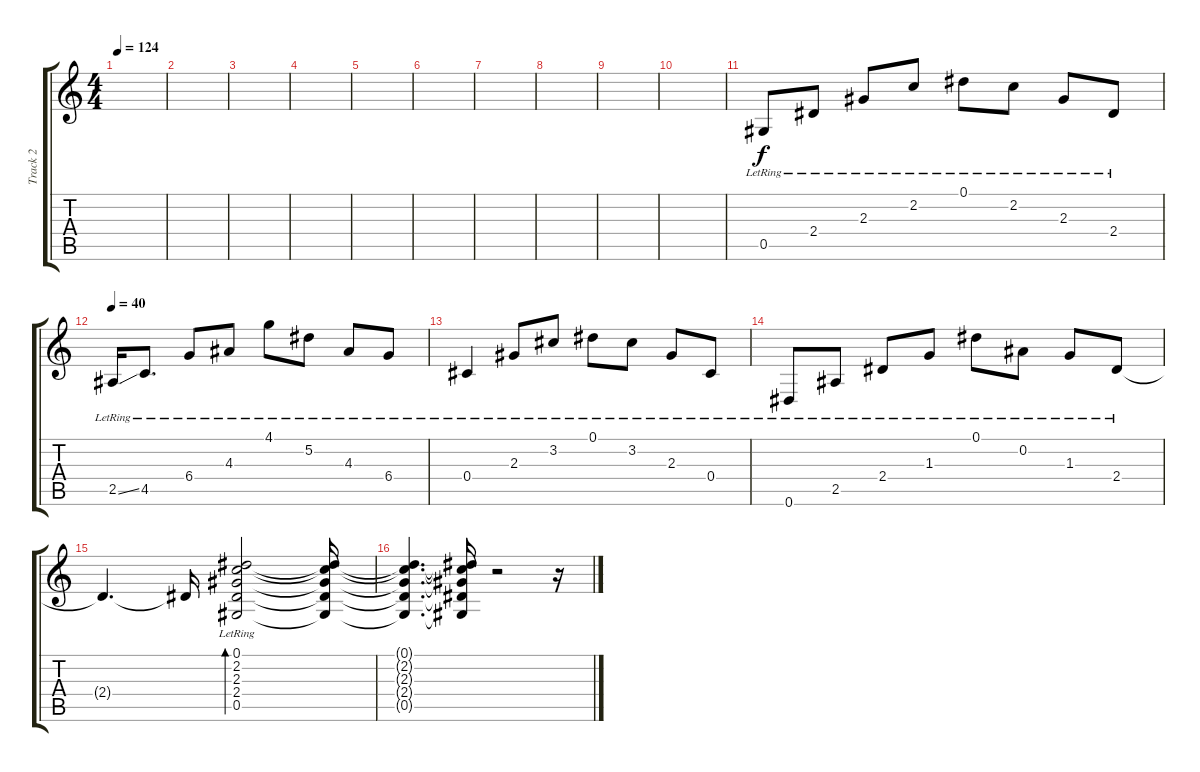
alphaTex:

\track ("Track 2" "Track 2") {instrument electricguitarclean}
\staff {score tabs}
\tuning (Eb4 Bb3 Gb3 Db3 Ab2 Eb2) {hide}
\ts (4 4)
\tempo 124
\clef g2
\ks c
|
|
|
|
|
|
|
|
|
|
0.5{lr}.8{instrument electricguitarclean} 2.4{lr}.8 2.3{lr}.8 2.2{lr}.8 0.1{lr}.8 2.2{lr}.8 2.3{lr}.8 2.4{lr}.8 |
\tempo 40
2.5{ss lr}.16 4.5{lr}.8{d} 6.4{lr}.8 4.3{lr}.8 4.1{lr}.8 5.2{lr}.8 4.3{lr}.8 6.4{lr}.8 |
0.4{lr}.4 2.3{lr}.8 3.2{lr}.8 0.1{lr}.8 3.2{lr}.8 2.3{lr}.8 0.4{lr}.8 |
0.6{lr}.8 2.5{lr}.8 2.4{lr}.8 1.3{lr}.8 0.1{lr}.8 0.2{lr}.8 1.3{lr}.8 2.4{lr}.8 |
2.4{t}.4{d} 2.4{t}.16 (0.1{lr} 2.2{lr} 2.3{lr} 2.4{lr} 0.5{lr}).2{bd 480} (0.1{t} 2.2{t} 2.3{t} 2.4{t} 0.5{t}).16 |
(0.1{t} 2.2{t} 2.3{t} 2.4{t} 0.5{t}).4{d} (0.1{t} 2.2{t} 2.3{t} 2.4{t} 0.5{t}).16 r.2 r.16
